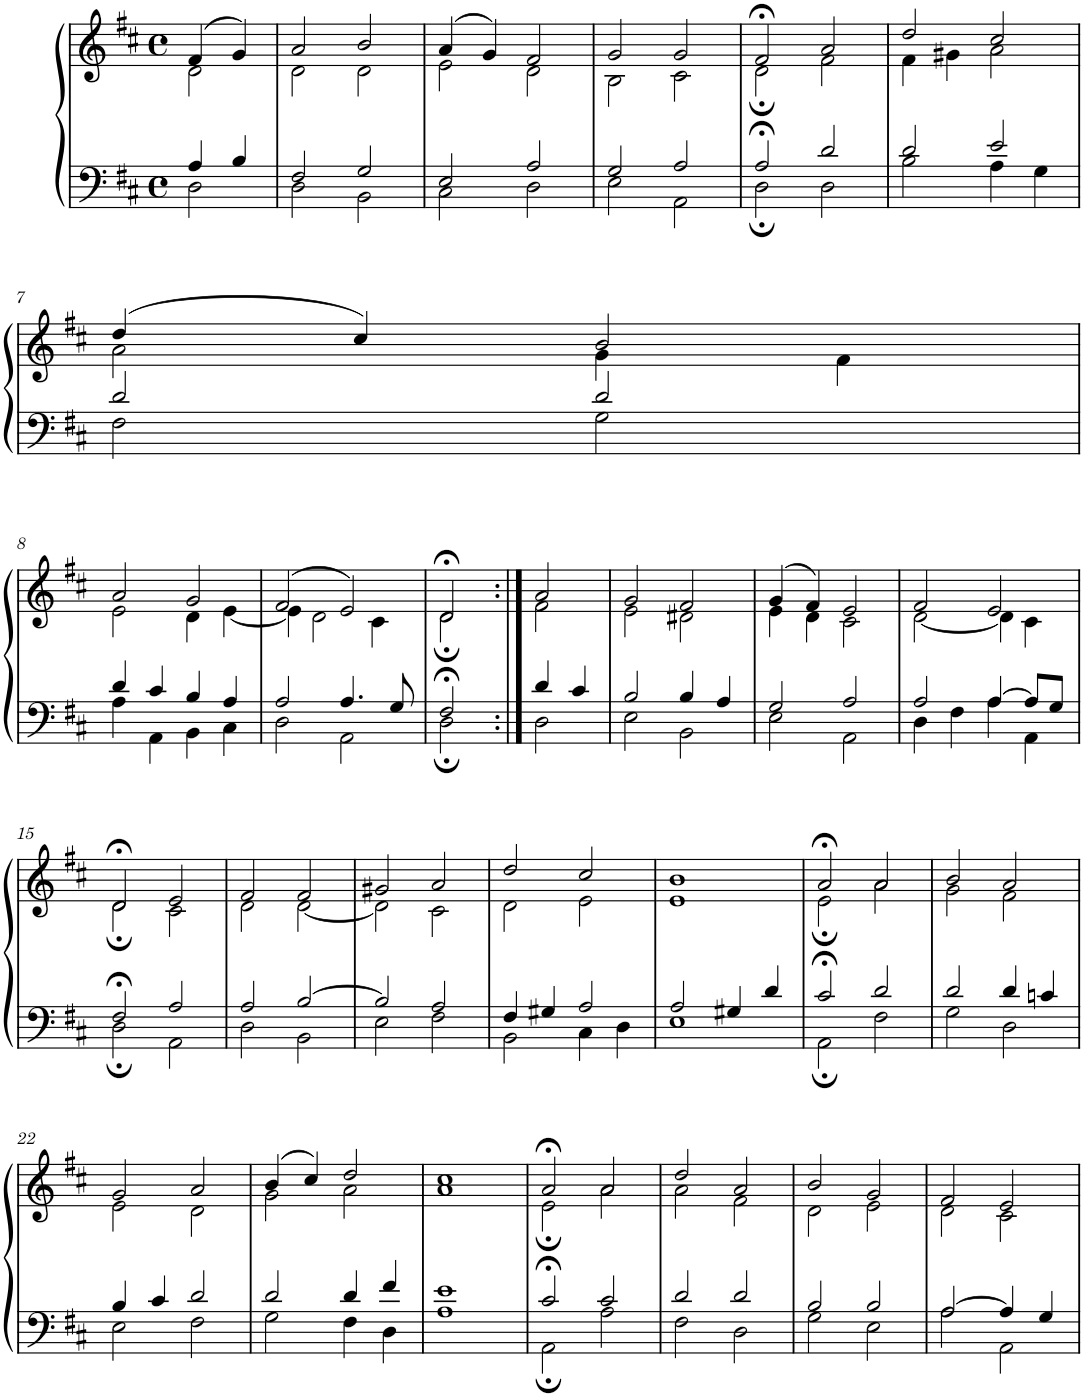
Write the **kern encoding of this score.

**kern	**kern
*part1	*part1
*staff2	*staff1
*I"Piano	*
*I'Pno.	*
*clefF4	*clefG2
*k[f#c#]	*k[f#c#]
*M4/4	*M4/4
*met(c)	*met(c)
=1	=1
*^	*^
4A/	2D\	(4f#/	2d\
4B/	.	4g/)	.
=2	=2	=2	=2
2F#/	2D\	2a/	2d\
2G/	2BB\	2b/	2d\
=3	=3	=3	=3
2E/	2C#\	(4a/	2e\
.	.	4g/)	.
2A/	2D\	2f#/	2d\
=4	=4	=4	=4
2G/	2E\	2g/	2B\
2A/	2AA\	2g/	2c#\
=5	=5	=5	=5
2A;</	2D;\	2f#;</	2d;\
2d/	2D\	2a/	2f#\
=6	=6	=6	=6
2d/	2B\	2dd/	4f#\
.	.	.	4g#X\
2e/	4A\	2cc#/	2a\
.	4G\	.	.
!!LO:LB:g=z	!!
=7	=7	=7	=7
2d/	2F#\	(4dd/	2a\
.	.	4cc#/)	.
2d/	2G\	2b/	4g\
.	.	.	4f#\
!!LO:LB:g=z	!!
=8	=8	=8	=8
4d/	4A\	2a/	2e\
4c#/	4AA\	.	.
4B/	4BB\	2g/	4d\
4A/	4C#\	.	[4e\
=9	=9	=9	=9
2A/	2D\	(2f#/	4e\]
.	.	.	2d\
4.A/	2AA\	2e/)	.
.	.	.	4c#\
8G/	.	.	.
=10	=10	=10	=10
2F#;</	2D;\	2d;</	2d;\
=11:|!	=11:|!	=11:|!	=11:|!
4d/	2D\	2a/	2f#\
4c#/	.	.	.
=12	=12	=12	=12
2B/	2E\	2g/	2e\
4B/	2BB\	2f#/	2d#X\
4A/	.	.	.
=13	=13	=13	=13
2G/	2E\	(4g/	4e\
.	.	4f#/)	4d\
2A/	2AA\	2e/	2c#\
=14	=14	=14	=14
2A/	4D\	2f#/	[2d\
.	4F#\	.	.
[4A/	4A\	2e/	4d\]
8A/L]	4AA\	.	4c#\
8G/J	.	.	.
!!LO:LB:g=z	!!
=15	=15	=15	=15
2F#;</	2D;\	2d;</	2d;\
2A/	2AA\	2e/	2c#\
=16	=16	=16	=16
2A/	2D\	2f#/	2d\
[2B/	2BB\	2f#/	[2d\
=17	=17	=17	=17
2B/]	2E\	2g#X/	2d\]
2A/	2F#\	2a/	2c#\
=18	=18	=18	=18
4F#/	2BB\	2dd/	2d\
4G#X/	.	.	.
2A/	4C#\	2cc#/	2e\
.	4D\	.	.
=19	=19	=19	=19
2A/	1E	1b	1e
4G#X/	.	.	.
4d/	.	.	.
=20	=20	=20	=20
2c#;</	2AA;\	2a;</	2e;\
2d/	2F#\	2a/	2a\
=21	=21	=21	=21
2d/	2G\	2b/	2g\
4d/	2D\	2a/	2f#\
4cn/	.	.	.
!!LO:LB:g=z	!!
=22	=22	=22	=22
4B/	2E\	2g/	2e\
4c#/	.	.	.
2d/	2F#\	2a/	2d\
=23	=23	=23	=23
2d/	2G\	(4b/	2g\
.	.	4cc#/)	.
4d/	4F#\	2dd/	2a\
4f#/	4D\	.	.
=24	=24	=24	=24
1e	1A	1cc#	1a
=25	=25	=25	=25
2c#;</	2AA;\	2a;</	2e;\
2c#/	2A\	2a/	2a\
=26	=26	=26	=26
2d/	2F#\	2dd/	2a\
2d/	2D\	2a/	2f#\
=27	=27	=27	=27
2B/	2G\	2b/	2d\
2B/	2E\	2g/	2e\
=28	=28	=28	=28
[2A/	2A\	2f#/	2d\
4A/]	2AA\	2e/	2c#\
4G/	.	.	.
*v	*v	*	*
*	*v	*v
=	=
*-	*-
